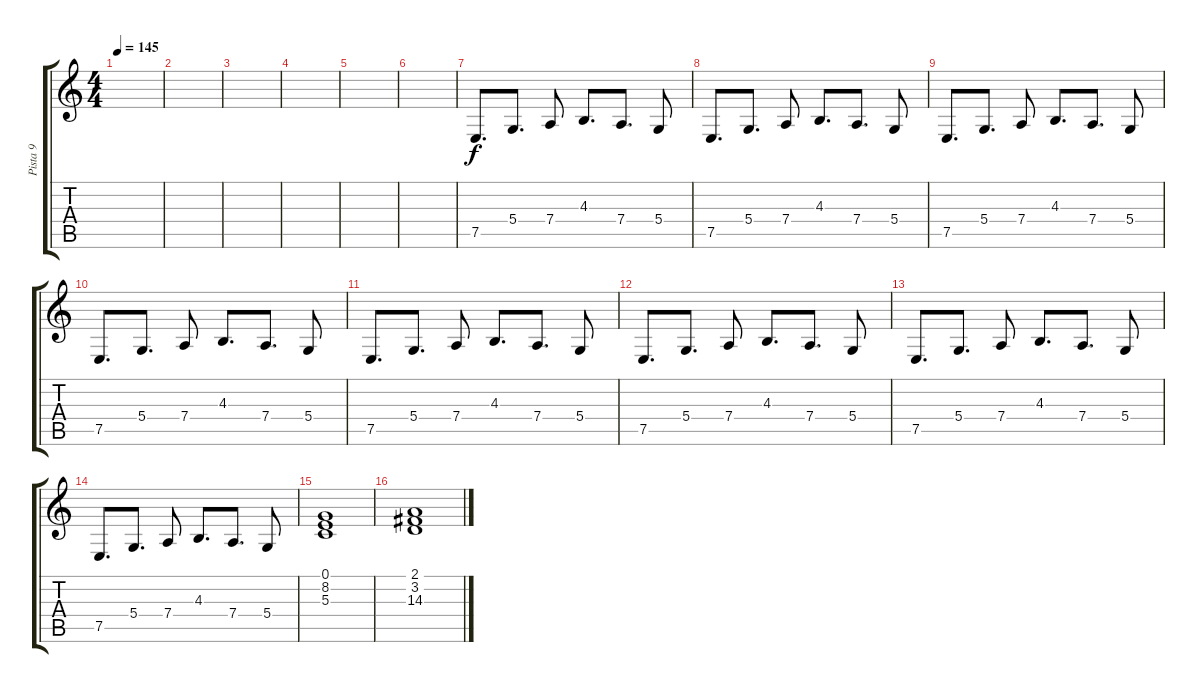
\track ("Pista 9" "Pista 9") {instrument drawbarorgan}
\staff {score tabs}
\tuning (E4 B3 G3 D3 A2 E2) {hide}
\ts (4 4)
\tempo 145
\clef g2
\ks c
|
|
|
|
|
|
7.5.8{d} 5.4.8{d} 7.4.8 4.3.8{d} 7.4.8{d} 5.4.8 |
7.5.8{d} 5.4.8{d} 7.4.8 4.3.8{d} 7.4.8{d} 5.4.8 |
7.5.8{d} 5.4.8{d} 7.4.8 4.3.8{d} 7.4.8{d} 5.4.8 |
7.5.8{d} 5.4.8{d} 7.4.8 4.3.8{d} 7.4.8{d} 5.4.8 |
7.5.8{d} 5.4.8{d} 7.4.8 4.3.8{d} 7.4.8{d} 5.4.8 |
7.5.8{d} 5.4.8{d} 7.4.8 4.3.8{d} 7.4.8{d} 5.4.8 |
7.5.8{d} 5.4.8{d} 7.4.8 4.3.8{d} 7.4.8{d} 5.4.8 |
7.5.8{d} 5.4.8{d} 7.4.8 4.3.8{d} 7.4.8{d} 5.4.8 |
(0.1 8.2 5.3).1 |
(2.1 3.2 14.3).1
